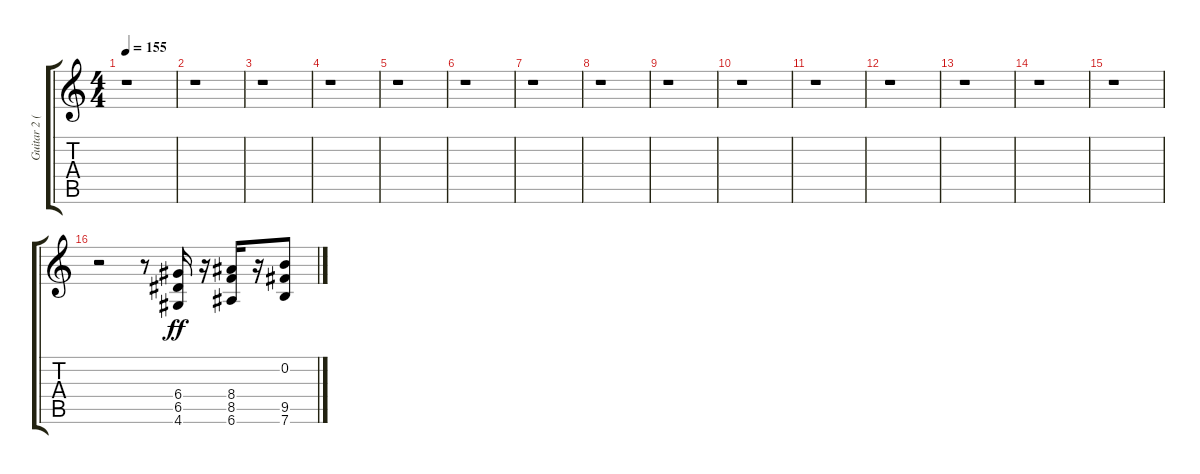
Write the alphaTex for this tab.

\track ("Guitar 2 (EFX)" "Guitar 2 (") {instrument distortionguitar}
\staff {score tabs}
\tuning (E4 B3 G3 D3 A2 E2) {hide}
\ts (4 4)
\tempo 155
\clef g2
\ks c
r.1{dy f} |
r.1 |
r.1 |
r.1 |
r.1 |
r.1 |
r.1 |
r.1 |
r.1 |
r.1 |
r.1 |
r.1 |
r.1 |
r.1 |
r.1 |
r.2 r.8 (6.4 6.5 4.6).16{dy ff volume 12} r.16 (8.4 8.5 6.6).16 r.16 (0.2 9.5 7.6).8
